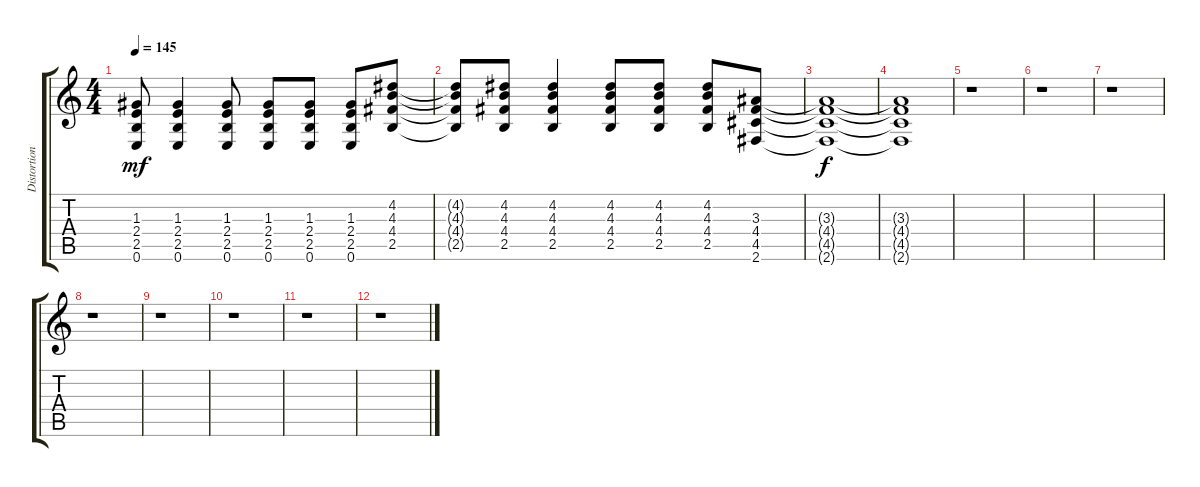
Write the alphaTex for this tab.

\track ("Distortion Overdub 2" "Distortion") {instrument distortionguitar}
\staff {score tabs}
\tuning (E4 B3 G3 D3 A2 E2) {hide}
\ts (4 4)
\tempo 145
\clef g2
\ks c
(1.3{t} 2.4{t} 2.5{t} 0.6{t}).8{dy mf} (1.3 2.4 2.5 0.6).4 (1.3 2.4 2.5 0.6).8 (1.3 2.4 2.5 0.6).8 (1.3 2.4 2.5 0.6).8 (1.3 2.4 2.5 0.6).8 (4.2 4.3 4.4 2.5).8 |
(4.2{t} 4.3{t} 4.4{t} 2.5{t}).8 (4.2 4.3 4.4 2.5).8 (4.2 4.3 4.4 2.5).4 (4.2 4.3 4.4 2.5).8 (4.2 4.3 4.4 2.5).8 (4.2 4.3 4.4 2.5).8 (3.3 4.4 4.5 2.6).8 |
(3.3{t} 4.4{t} 4.5{t} 2.6{t}).1{dy f} |
(3.3{t} 4.4{t} 4.5{t} 2.6{t}).1 |
r.1 |
r.1 |
r.1 |
r.1 |
r.1 |
r.1 |
r.1 |
r.1
